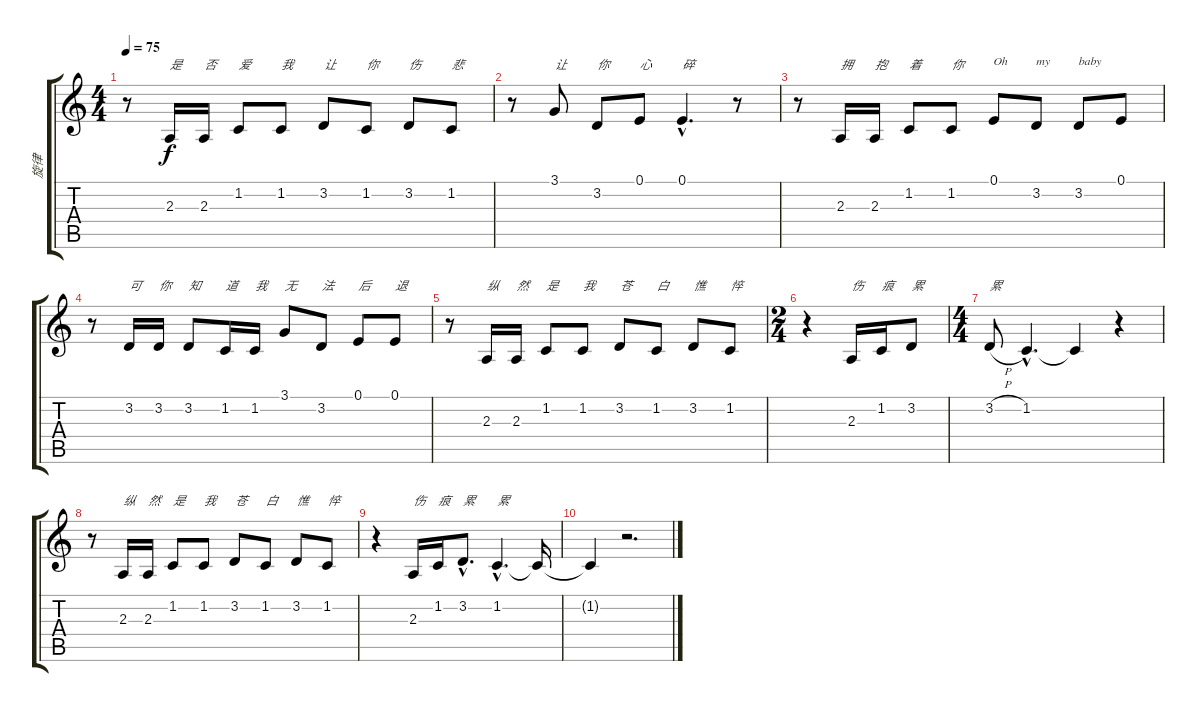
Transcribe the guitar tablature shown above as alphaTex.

\track ("旋律" "旋律") {instrument sopranosax}
\staff {score tabs}
\tuning (E4 B3 G3 D3 A2 E2) {hide}
\ts (4 4)
\tempo 75
\clef g2
\ks c
r.8{dy f} 2.3.16{txt "是"} 2.3.16{txt "否"} 1.2.8{txt "爱"} 1.2.8{txt "我"} 3.2.8{txt "让"} 1.2.8{txt "你"} 3.2.8{txt "伤"} 1.2.8{txt "悲"} |
r.8 3.1.8{txt "让"} 3.2.8{txt "你"} 0.1.8{txt "心"} 0.1{hac}.4{d txt "碎"} r.8 |
r.8 2.3.16{txt "拥"} 2.3.16{txt "抱"} 1.2.8{txt "着"} 1.2.8{txt "你"} 0.1.8{txt "Oh"} 3.2.8{txt "my"} 3.2.8{txt "baby"} 0.1.8 |
r.8 3.2.16{txt "可"} 3.2.16{txt "你"} 3.2.8{txt "知"} 1.2.16{txt "道"} 1.2.16{txt "我"} 3.1.8{txt "无"} 3.2.8{txt "法"} 0.1.8{txt "后"} 0.1.8{txt "退"} |
r.8 2.3.16{txt "纵"} 2.3.16{txt "然"} 1.2.8{txt "是"} 1.2.8{txt "我"} 3.2.8{txt "苍"} 1.2.8{txt "白"} 3.2.8{txt "憔"} 1.2.8{txt "悴"} |
\ts (2 4)
r.4 2.3.16{txt "伤"} 1.2.16{txt "痕"} 3.2.8{txt "累"} |
\ts (4 4)
3.2{h}.8{txt "累"} 1.2{hac}.4{d} 1.2{t}.4 r.4 |
r.8 2.3.16{txt "纵"} 2.3.16{txt "然"} 1.2.8{txt "是"} 1.2.8{txt "我"} 3.2.8{txt "苍"} 1.2.8{txt "白"} 3.2.8{txt "憔"} 1.2.8{txt "悴"} |
r.4 2.3.16{txt "伤"} 1.2.16{txt "痕"} 3.2{hac}.8{d txt "累"} 1.2{hac}.4{d txt "累"} 1.2{t}.16 |
1.2{t}.4 r.2{d}
